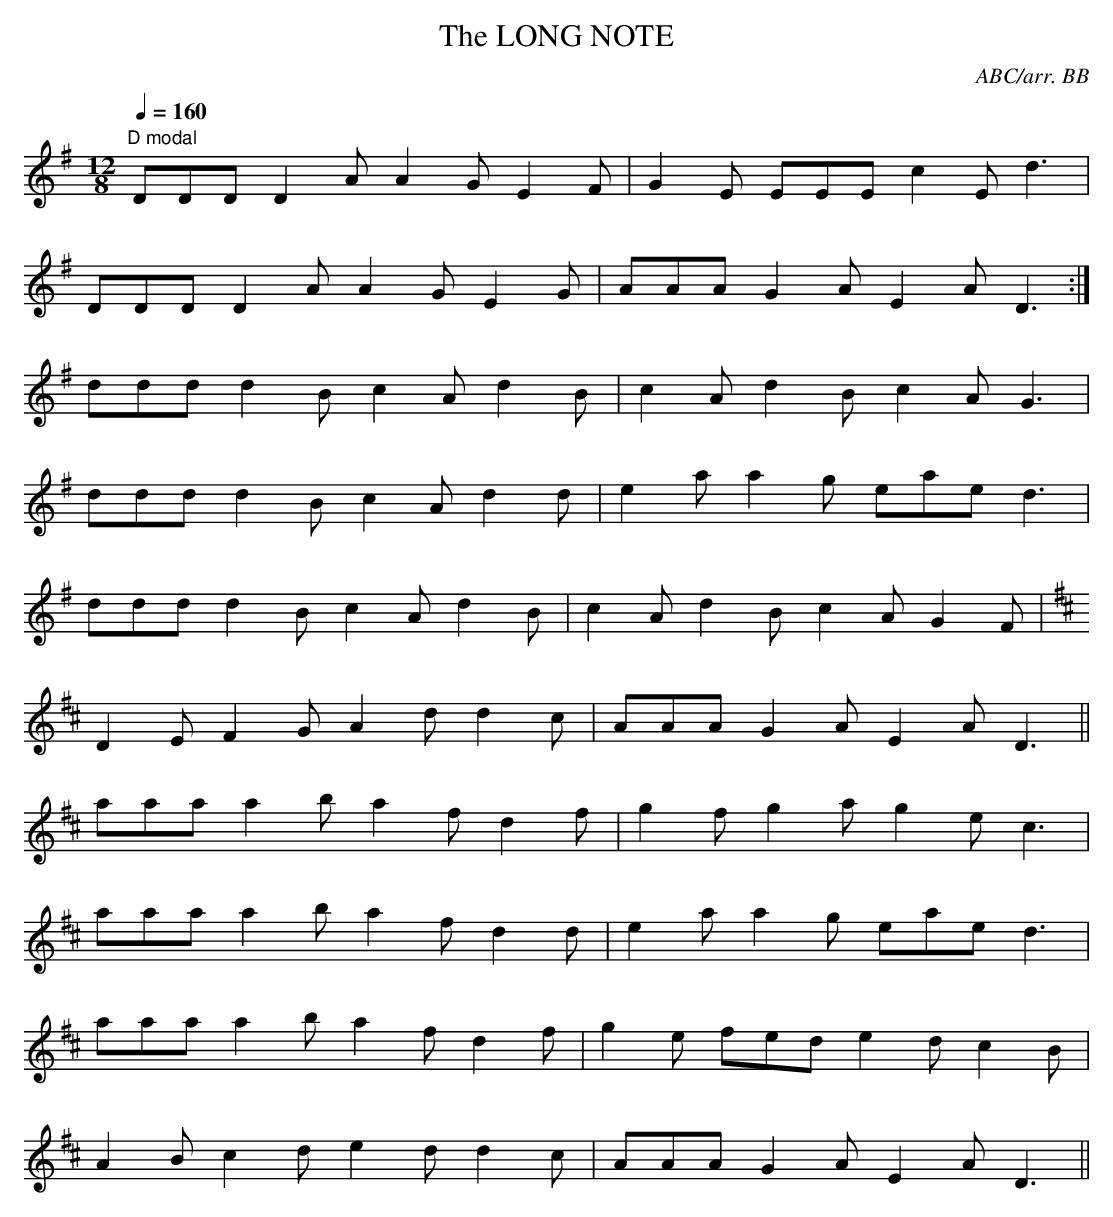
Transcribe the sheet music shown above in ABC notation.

X:1
T:LONG NOTE, The
C:ABC/arr. BB
M:12/8
L:1/8
Q:1/4=160
K:G
"D modal"
DDD D2 A A2 G E2 F|G2 E EEE c2 E d3|
DDD D2 A A2 G E2G|AAA G2 A E2 A D3 :|
ddd d2 B c2 Ad2 B|c2 A d2 B c2 A G3|
ddd d2 B c2 A d2 d|e2 a a2 g eae d3|
ddd d2 B c2 Ad2 B|c2 A d2 B c2 A G2F|
K:D
D2 E F2 G A2 d d2 c|AAA G2 A E2 A D3 ||
aaa a2 b a2 f d2 f|g2 f g2 a g2 e c3|
aaa a2 b a2 f d2 d|e2 a a2 g eae d3|
aaa a2 b a2 f d2 f|g2 e fed e2 d c2 B|
A2 B c2 d e2 d d2 c|AAA G2 A E2 A D3 ||
